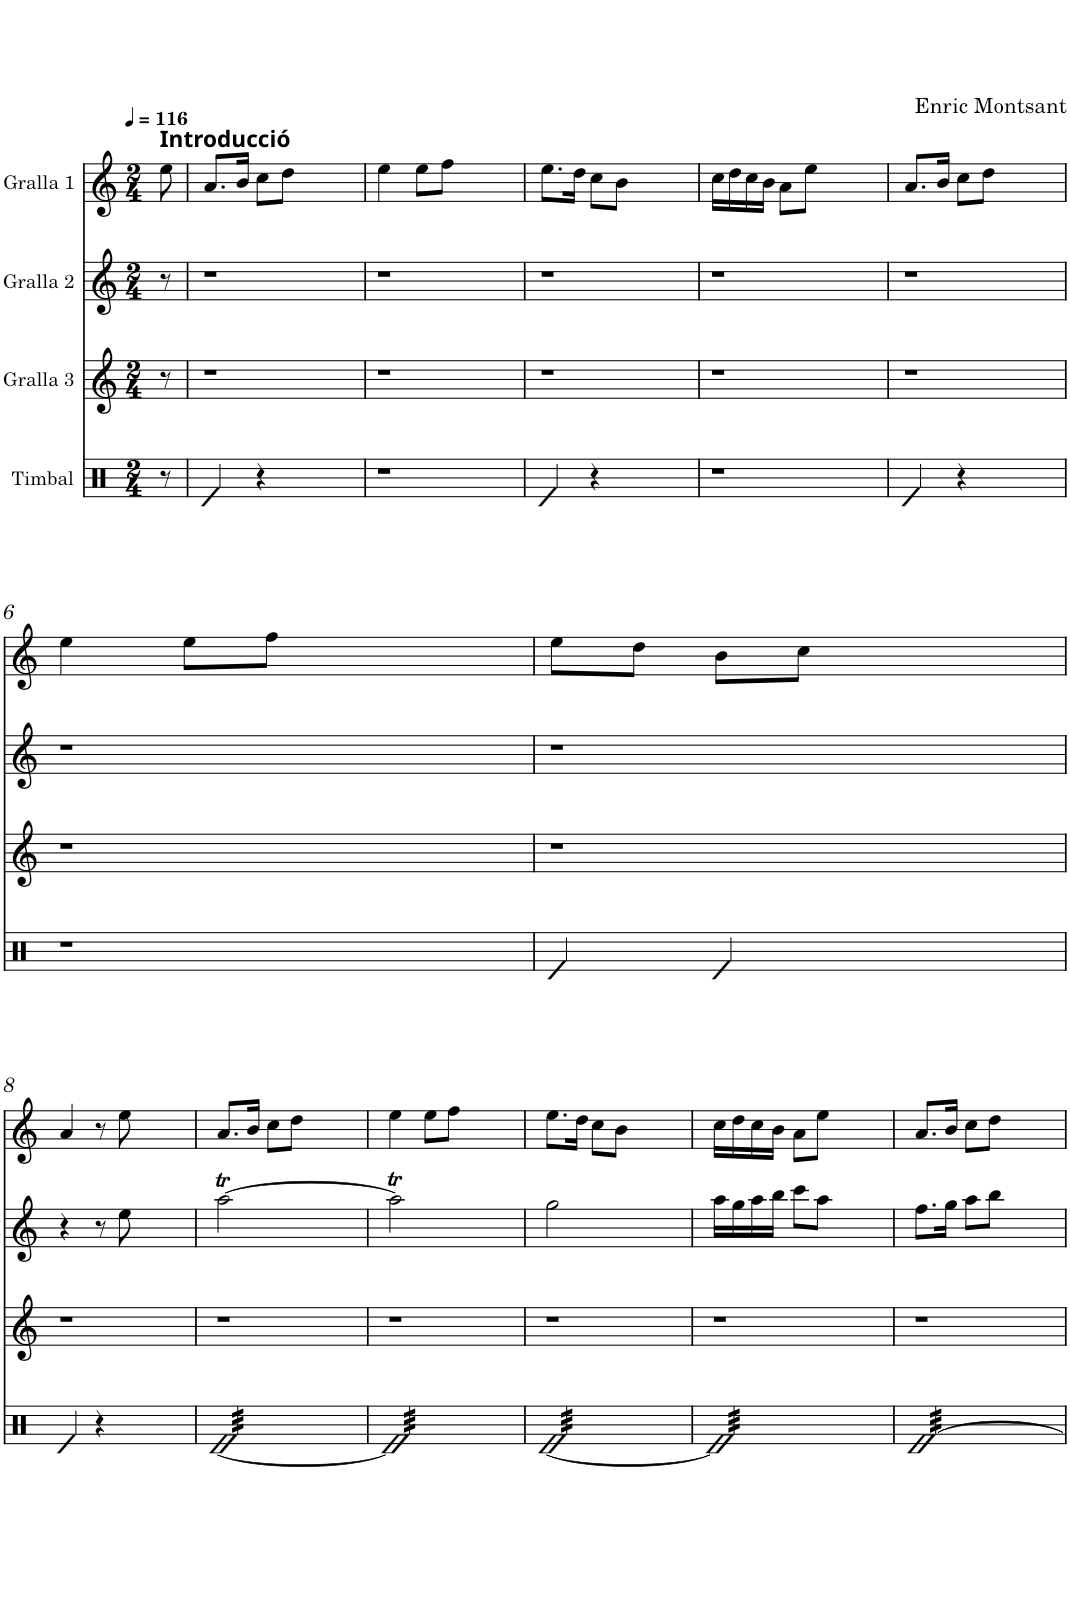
**kern	**kern	**kern	**kern
*part4	*part3	*part2	*part1
*staff4	*staff3	*staff2	*staff1
*I"Timbal	*I"Gralla 3	*I"Gralla 2	*I"Gralla 1
*clefX	*clefG2	*clefG2	*clefG2
*	*Trd8c14	*Trd1c2	*
*k[]	*k[]	*k[]	*k[]
*M2/4	*M2/4	*M2/4	*M2/4
*MM116	*MM116	*MM116	*MM116
=	=	=	=
!	!	!	!LO:TX:a:B:t=Introducció
8r	8r	8r	8ee\
=1	=1	=1	=1
4e/	2r	2r	8.a/L
.	.	.	16b/Jk
4r	.	.	8cc\L
.	.	.	8dd\J
2ryy	2ryy	2ryy	2ryy
=2	=2	=2	=2
2r	2r	2r	4ee\
.	.	.	8ee\L
.	.	.	8ff\J
2ryy	2ryy	2ryy	2ryy
=3	=3	=3	=3
4e/	2r	2r	8.ee\L
.	.	.	16dd\Jk
4r	.	.	8cc\L
.	.	.	8b\J
2ryy	2ryy	2ryy	2ryy
=4	=4	=4	=4
2r	2r	2r	16cc\LL
.	.	.	16dd\
.	.	.	16cc\
.	.	.	16b\JJ
.	.	.	8a\L
.	.	.	8ee\J
2ryy	2ryy	2ryy	2ryy
=5	=5	=5	=5
4e/	2r	2r	8.a/L
.	.	.	16b/Jk
4r	.	.	8cc\L
.	.	.	8dd\J
2ryy	2ryy	2ryy	2ryy
!!LO:LB:g=z
=6	=6	=6	=6
2r	2r	2r	4ee\
.	.	.	8ee\L
.	.	.	8ff\J
2ryy	2ryy	2ryy	2ryy
=7	=7	=7	=7
4e/	2r	2r	8ee\L
.	.	.	8dd\J
4e/	.	.	8b\L
.	.	.	8cc\J
2ryy	2ryy	2ryy	2ryy
!!LO:LB:g=z
=8	=8	=8	=8
4e/	2r	4r	4a/
4r	.	8r	8r
.	.	8ee\	8ee\
2ryy	2ryy	2ryy	2ryy
=9	=9	=9	=9
*tremolo	*	*	*
[32e/LLL	2r	[2aaT\	8.a/L
32e/	.	.	.
32e/	.	.	.
32e/	.	.	.
32e/	.	.	.
32e/	.	.	.
32e/	.	.	16b/Jk
32e/	.	.	.
32e/	.	.	8cc\L
32e/	.	.	.
32e/	.	.	.
32e/	.	.	.
32e/	.	.	8dd\J
32e/	.	.	.
32e/	.	.	.
32e/JJJ	.	.	.
2ryy	2ryy	2ryy	2ryy
=10	=10	=10	=10
32e/]LLL	2r	2aaT\]	4ee\
32e/	.	.	.
32e/	.	.	.
32e/	.	.	.
32e/	.	.	.
32e/	.	.	.
32e/	.	.	.
32e/	.	.	.
32e/	.	.	8ee\L
32e/	.	.	.
32e/	.	.	.
32e/	.	.	.
32e/	.	.	8ff\J
32e/	.	.	.
32e/	.	.	.
32e/JJJ	.	.	.
2ryy	2ryy	2ryy	2ryy
=11	=11	=11	=11
[32e/LLL	2r	2gg\	8.ee\L
32e/	.	.	.
32e/	.	.	.
32e/	.	.	.
32e/	.	.	.
32e/	.	.	.
32e/	.	.	16dd\Jk
32e/	.	.	.
32e/	.	.	8cc\L
32e/	.	.	.
32e/	.	.	.
32e/	.	.	.
32e/	.	.	8b\J
32e/	.	.	.
32e/	.	.	.
32e/JJJ	.	.	.
2ryy	2ryy	2ryy	2ryy
=12	=12	=12	=12
32e/]LLL	2r	16aa\LL	16cc\LL
32e/	.	.	.
32e/	.	16gg\	16dd\
32e/	.	.	.
32e/	.	16aa\	16cc\
32e/	.	.	.
32e/	.	16bb\JJ	16b\JJ
32e/	.	.	.
32e/	.	8ccc\L	8a\L
32e/	.	.	.
32e/	.	.	.
32e/	.	.	.
32e/	.	8aa\J	8ee\J
32e/	.	.	.
32e/	.	.	.
32e/JJJ	.	.	.
2ryy	2ryy	2ryy	2ryy
=13	=13	=13	=13
[32e/LLL	2r	8.ff\L	8.a/L
32e/	.	.	.
32e/	.	.	.
32e/	.	.	.
32e/	.	.	.
32e/	.	.	.
32e/	.	16gg\Jk	16b/Jk
32e/	.	.	.
32e/	.	8aa\L	8cc\L
32e/	.	.	.
32e/	.	.	.
32e/	.	.	.
32e/	.	8bb\J	8dd\J
32e/	.	.	.
32e/	.	.	.
32e/JJJ	.	.	.
*Xtremolo	*	*	*
2ryy	2ryy	2ryy	2ryy
=	=	=	=
*-	*-	*-	*-
